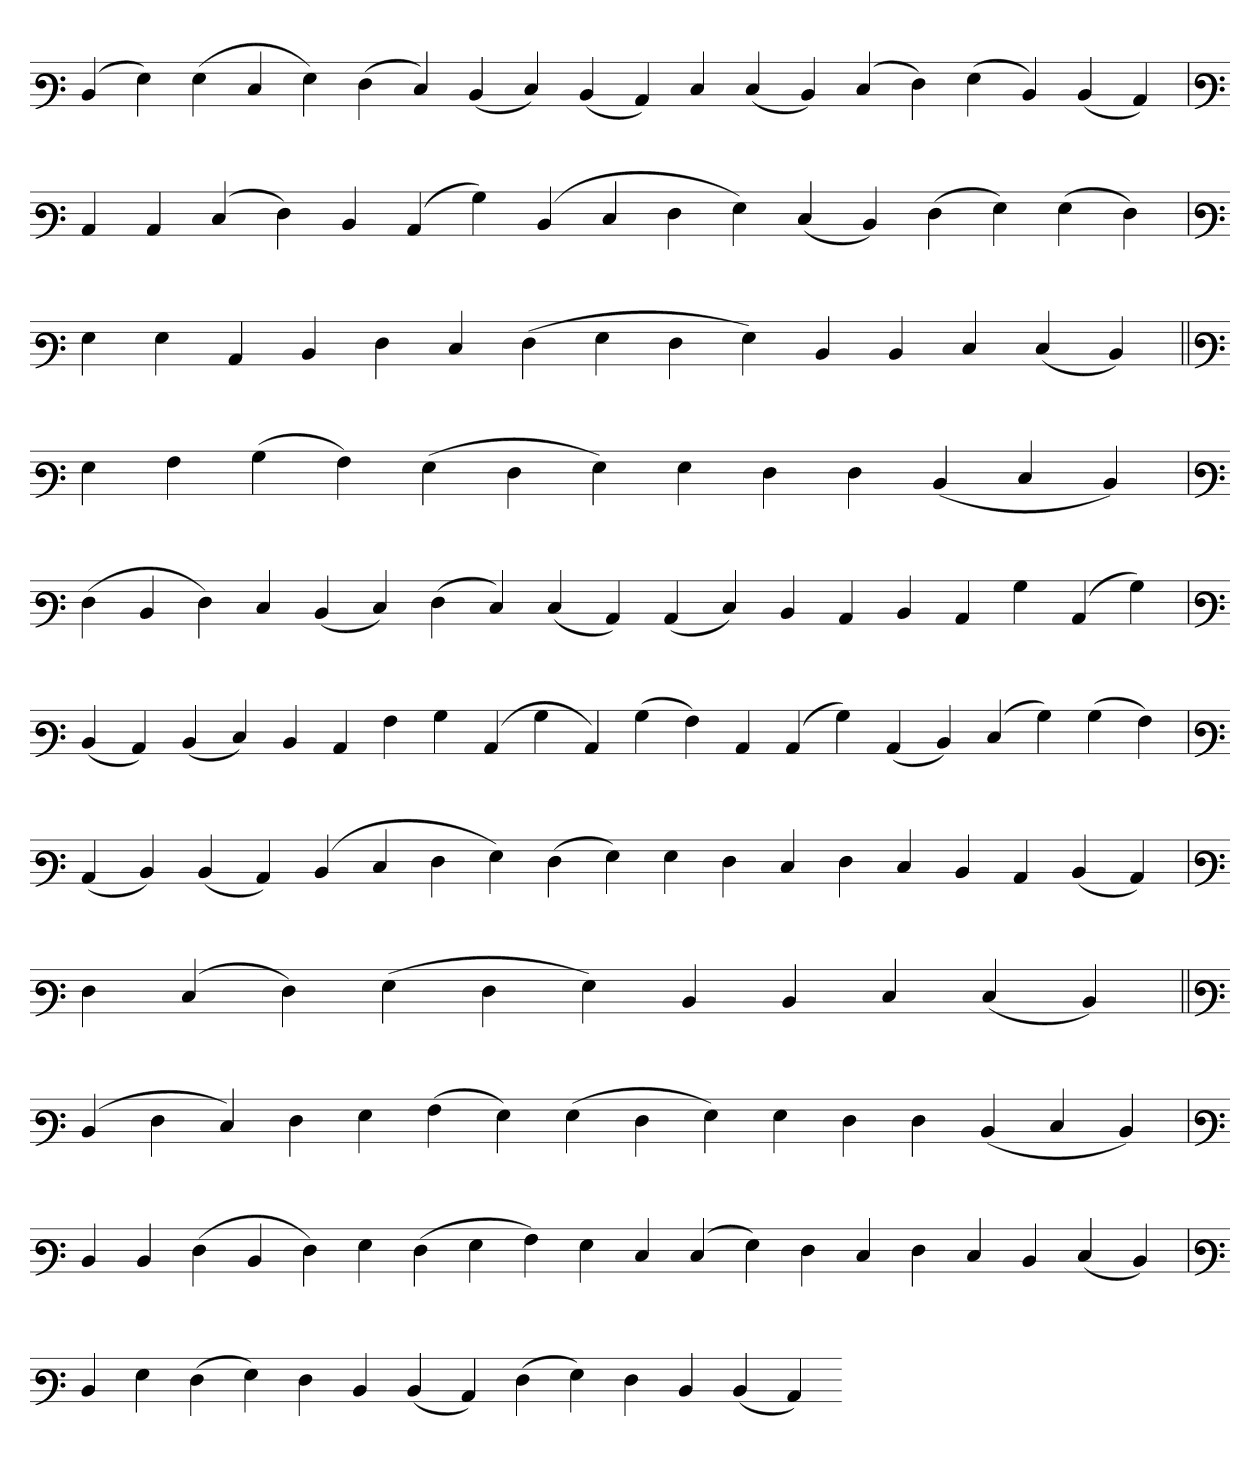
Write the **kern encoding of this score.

**kern
*part1
*staff1
*clefF3
=
(4D
4G)
(4G
4E
4G)
(4F
4E)
(4D
4E)
(4D
4C)
4E
(4E
4D)
(4E
4F)
(4G
4D)
(4D
4C)
=
*clefF3
4C
4C
(4E
4F)
4D
(4C
4B)
(4D
4E
4F
4G)
(4E
4D)
(4F
4G)
(4G
4F)
='
*clefF3
4G
4G
4C
4D
4F
4E
(4F
4G
4F
4G)
4D
4D
4E
(4E
4D)
=||
*clefF3
4G
4A
(4B
4A)
(4G
4F
4G)
4G
4F
4F
(4D
4E
4D)
='
*clefF3
(4F
4D
4F)
4E
(4D
4E)
(4F
4E)
(4E
4C)
(4C
4E)
4D
4C
4D
4C
4B
(4C
4B)
='
*clefF3
(4D
4C)
(4D
4E)
4D
4C
4A
4B
(4C
4B
4C)
(4B
4A)
4C
(4C
4B)
(4C
4D)
(4E
4B)
(4B
4A)
=
*clefF3
(4C
4D)
(4D
4C)
(4D
4E
4F
4G)
(4F
4G)
4G
4F
4E
4F
4E
4D
4C
(4D
4C)
=
*clefF3
4F
(4E
4F)
(4G
4F
4G)
4D
4D
4E
(4E
4D)
=||
*clefF3
(4D
4F
4E)
4F
4G
(4A
4G)
(4G
4F
4G)
4G
4F
4F
(4D
4E
4D)
='
*clefF3
4D
4D
(4F
4D
4F)
4G
(4F
4G
4A)
4G
4E
(4E
4G)
4F
4E
4F
4E
4D
(4E
4D)
='
*clefF3
4D
4G
(4F
4G)
4F
4D
(4D
4C)
(4F
4G)
4F
4D
(4D
4C)
=-
*-
